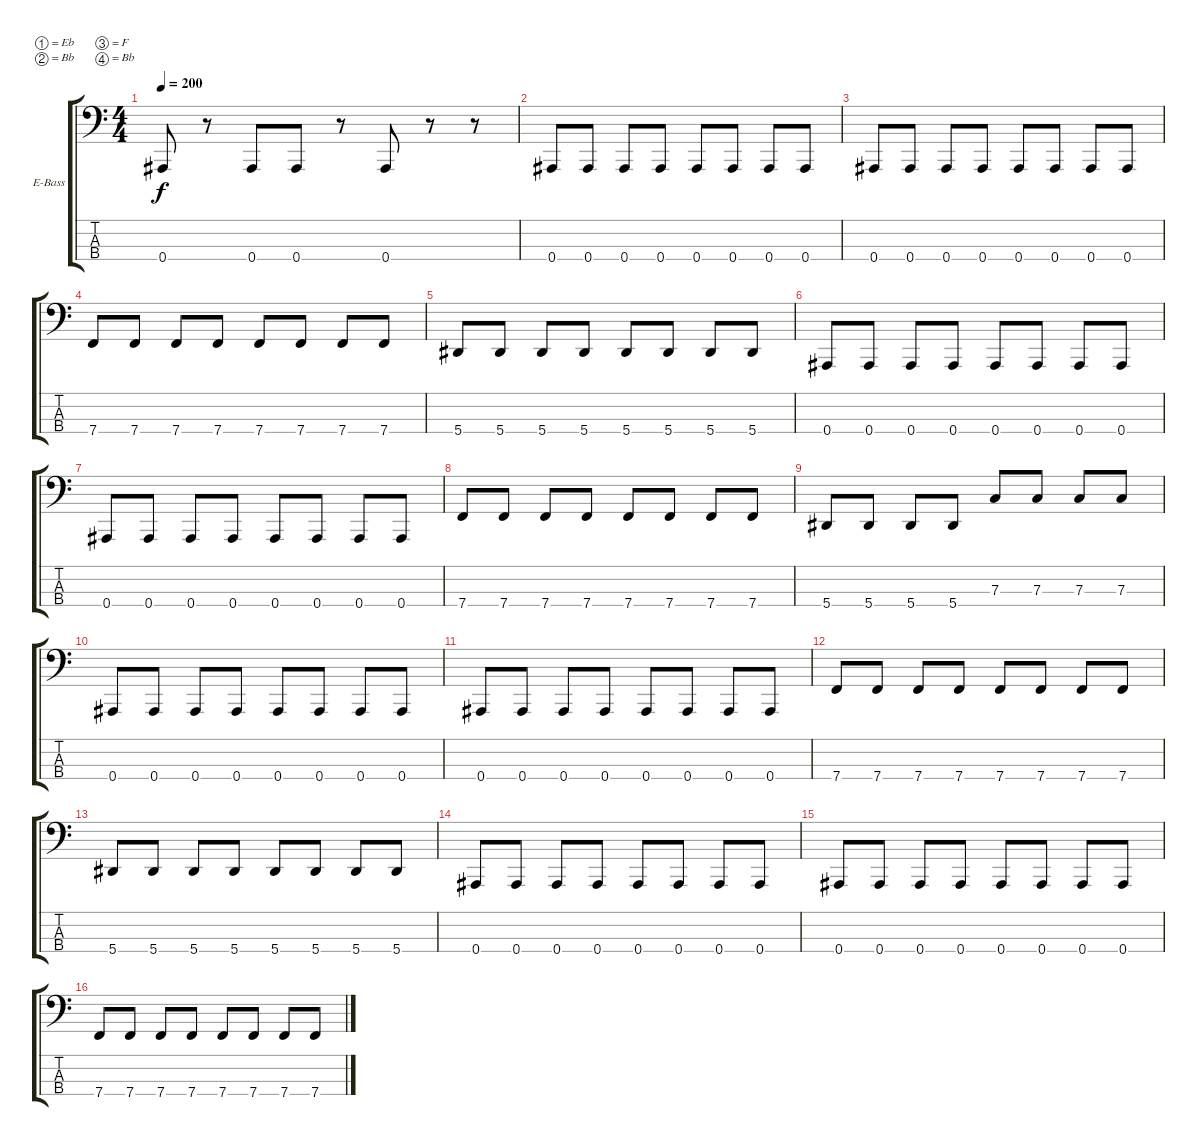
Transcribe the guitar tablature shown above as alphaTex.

\defaultSystemsLayout 4
\bracketExtendMode groupsimilarinstruments
\firstSystemTrackNameOrientation horizontal
\otherSystemsTrackNameOrientation horizontal
\track ("Electric Bass" "E-Bass") {instrument electricbassfinger}
\staff {score tabs}
\tuning (Eb2 Bb1 F1 Bb0)
\ts (4 4)
\tempo 200
\clef f4
\scale
0.333333
\ks c
0.4.8{dy f} r.8 0.4.8 0.4.8 r.8 0.4.8 r.8 r.8 |
\scale
0.333333 0.4.8 0.4.8 0.4.8 0.4.8 0.4.8 0.4.8 0.4.8 0.4.8 |
\scale
0.333333 0.4.8 0.4.8 0.4.8 0.4.8 0.4.8 0.4.8 0.4.8 0.4.8 |
\scale
0.333333 7.4.8 7.4.8 7.4.8 7.4.8 7.4.8 7.4.8 7.4.8 7.4.8 |
\scale
0.333333 5.4.8 5.4.8 5.4.8 5.4.8 5.4.8 5.4.8 5.4.8 5.4.8 |
\scale
0.333333 0.4.8 0.4.8 0.4.8 0.4.8 0.4.8 0.4.8 0.4.8 0.4.8 |
\scale
0.333333 0.4.8 0.4.8 0.4.8 0.4.8 0.4.8 0.4.8 0.4.8 0.4.8 |
\scale
0.333333 7.4.8 7.4.8 7.4.8 7.4.8 7.4.8 7.4.8 7.4.8 7.4.8 |
\scale
0.333333 5.4.8 5.4.8 5.4.8 5.4.8 7.3.8 7.3.8 7.3.8 7.3.8 |
\scale
0.333333 0.4.8 0.4.8 0.4.8 0.4.8 0.4.8 0.4.8 0.4.8 0.4.8 |
\scale
0.333333 0.4.8 0.4.8 0.4.8 0.4.8 0.4.8 0.4.8 0.4.8 0.4.8 |
\scale
0.333333 7.4.8 7.4.8 7.4.8 7.4.8 7.4.8 7.4.8 7.4.8 7.4.8 |
\scale
0.333333 5.4.8 5.4.8 5.4.8 5.4.8 5.4.8 5.4.8 5.4.8 5.4.8 |
\scale
0.333333 0.4.8 0.4.8 0.4.8 0.4.8 0.4.8 0.4.8 0.4.8 0.4.8 |
\scale
0.333333 0.4.8 0.4.8 0.4.8 0.4.8 0.4.8 0.4.8 0.4.8 0.4.8 |
\scale
0.333333 7.4.8 7.4.8 7.4.8 7.4.8 7.4.8 7.4.8 7.4.8 7.4.8
